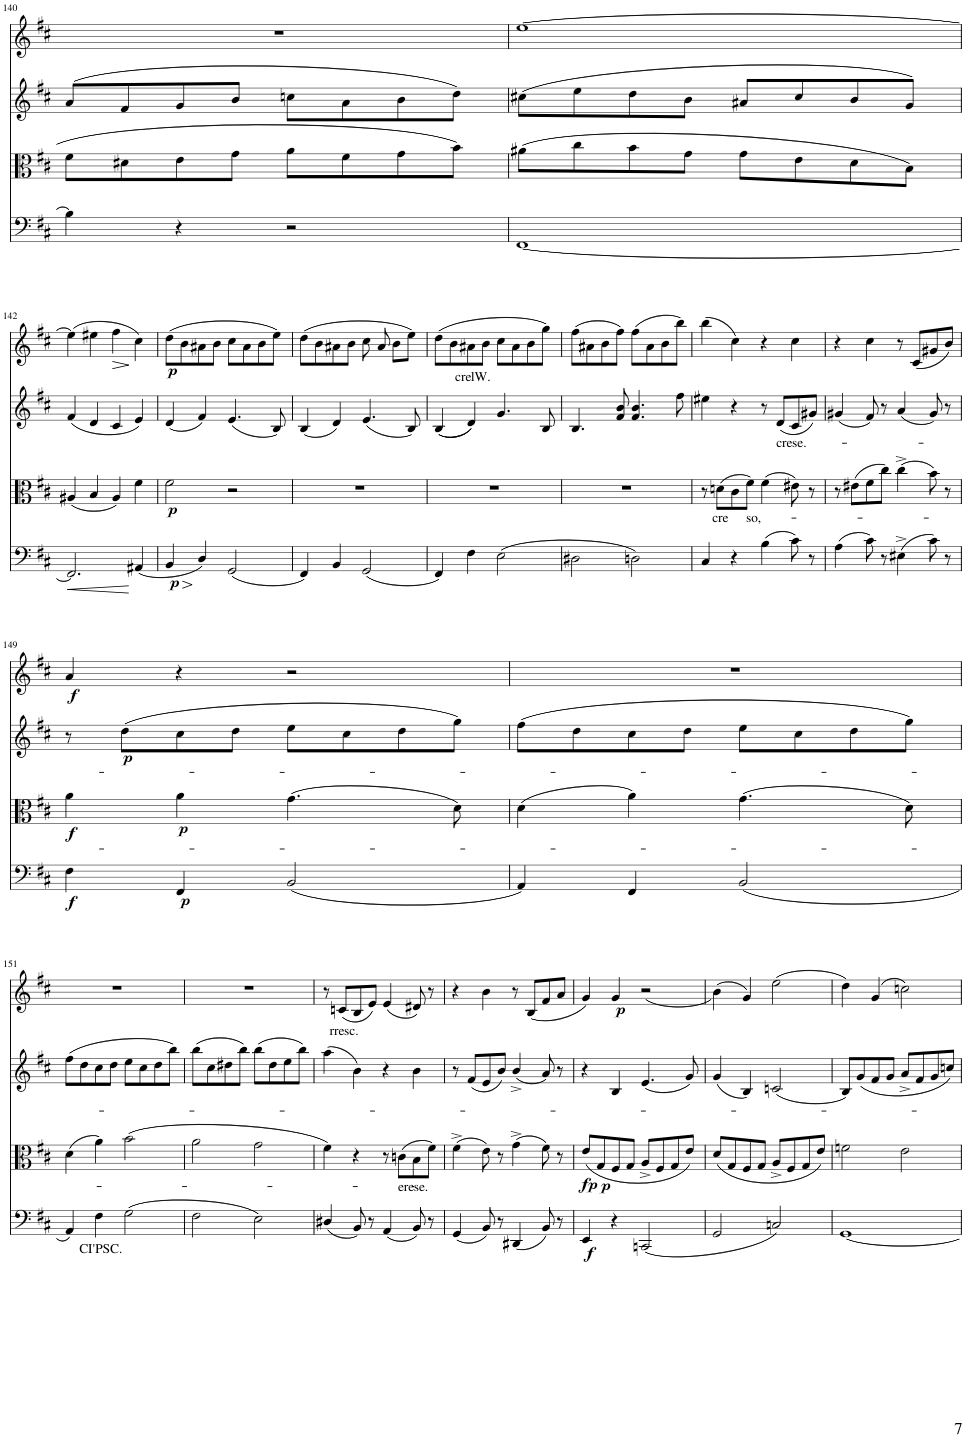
**kern	**text	**dynam	**kern	**text	**dynam	**kern	**text	**dynam	**kern	**text	**dynam
*part4	*part4	*part4	*part3	*part3	*part3	*part2	*part2	*part2	*part1	*part1	*part1
*staff4	*staff4	*staff4	*staff3	*staff3	*staff3	*staff2	*staff2	*staff2	*staff1	*staff1	*staff1
*I"Piano	*	*	*I"Piano	*	*	*I"Piano	*	*	*I"Piano	*	*
*I'Pno	*	*	*I'Pno	*	*	*I'Pno	*	*	*I'Pno	*	*
!!LO:PB:g=z
*clefF4	*	*	*clefC3	*	*	*clefG2	*	*	*clefG2	*	*
*k[f#c#]	*	*	*k[f#c#]	*	*	*k[f#c#]	*	*	*k[f#c#]	*	*
*M4/4	*	*	*M4/4	*	*	*M4/4	*	*	*M4/4	*	*
*met(c)	*	*	*met(c)	*	*	*met(c)	*	*	*met(c)	*	*
=140	=140	=140	=140	=140	=140	=140	=140	=140	=140	=140	=140
4B\]	.	.	8f#\L	.	.	(8a/L	.	.	1r	.	.
.	.	.	8d#X\	.	.	8f#/	.	.	.	.	.
4r	.	.	8e\	.	.	8g/	.	.	.	.	.
.	.	.	8g\J	.	.	8b/J	.	.	.	.	.
2r	.	.	8a\L	.	.	8ccn\L	.	.	.	.	.
.	.	.	8f#\	.	.	8a\	.	.	.	.	.
.	.	.	8g\	.	.	8b\	.	.	.	.	.
.	.	.	8b\J	.	.	8dd\J)	.	.	.	.	.
=141	=141	=141	=141	=141	=141	=141	=141	=141	=141	=141	=141
[1FF#	.	.	(8a#X\L	.	.	(8cc#X\L	.	.	[1ee	.	.
.	.	.	8cc#\	.	.	8ee\	.	.	.	.	.
.	.	.	8b\	.	.	8dd\	.	.	.	.	.
.	.	.	8g\J	.	.	8b\J	.	.	.	.	.
.	.	.	8g\L	.	.	8a#X/L	.	.	.	.	.
.	.	.	8e\	.	.	8cc#/	.	.	.	.	.
.	.	.	8d\	.	.	8b/	.	.	.	.	.
.	.	.	8B\J)	.	.	8g/J)	.	.	.	.	.
!!LO:LB:g=z
=142	=142	=142	=142	=142	=142	=142	=142	=142	=142	=142	=142
!	!	!LO:HP:b	!	!	!	!	!	!	!	!	!
2.FF#/]	.	<	(4A#X/	.	.	(4f#/	.	.	(4ee\]	.	.
.	.	.	4B/	.	.	4d/	.	.	4ee#X\	.	.
!	!	!	!	!	!	!	!	!	!	!	!LO:HP:b
.	.	.	4A#/)	.	.	4c#/	.	.	4ff#\	.	>
(4AA#X/	.	[	4f#\	.	.	4e/)	.	.	4cc#\)	.	]
=143	=143	=143	=143	=143	=143	=143	=143	=143	=143	=143	=143
!	!	!LO:HP:b	!	!	!	!	!	!	!	!	!
!	!	!LO:DY:n=1:b	!	!	!LO:DY:b	!	!	!	!	!	!LO:DY:b
4BB/	.	> p	2f#\	.	p	(4d/	.	.	(8dd\L	.	p
.	.	.	.	.	.	.	.	.	8b\	.	.
4D/)	.	]	.	.	.	4f#/)	.	.	8a#X\	.	.
.	.	.	.	.	.	.	.	.	8b\J	.	.
(2GG/	.	.	2r	.	.	(4.e/	.	.	8cc#\L	.	.
.	.	.	.	.	.	.	.	.	8a#\	.	.
.	.	.	.	.	.	.	.	.	8b\	.	.
.	.	.	.	.	.	8B/)	.	.	8ee\J)	.	.
=144	=144	=144	=144	=144	=144	=144	=144	=144	=144	=144	=144
4FF#/)	.	.	1r	.	.	(4B/	.	.	(8dd\L	.	.
.	.	.	.	.	.	.	.	.	8b\	.	.
4BB/	.	.	.	.	.	4d/)	.	.	8a#X\	.	.
.	.	.	.	.	.	.	.	.	8b\J	.	.
(2GG/	.	.	.	.	.	(4.e/	.	.	8cc#\	.	.
.	.	.	.	.	.	.	.	.	8a#/	.	.
.	.	.	.	.	.	.	.	.	8b\L	.	.
.	.	.	.	.	.	8B/)	.	.	8ee\J)	.	.
=145	=145	=145	=145	=145	=145	=145	=145	=145	=145	=145	=145
4FF#/)	.	.	1r	.	.	((4B/	.	.	(8dd\L	.	.
.	.	.	.	.	.	.	.	.	8b\	.	.
!	!	!	!	!	!	!	!	!	!	!LO:LY:b	!
4F#\	.	.	.	.	.	4d/))	.	.	8a#X\	crelW.	.
.	.	.	.	.	.	.	.	.	8b\J	.	.
(2E\	.	.	.	.	.	4.g/	.	.	8cc#\L	.	.
.	.	.	.	.	.	.	.	.	8a#\	.	.
.	.	.	.	.	.	.	.	.	8b\	.	.
.	.	.	.	.	.	8B/	.	.	8gg\J)	.	.
=146	=146	=146	=146	=146	=146	=146	=146	=146	=146	=146	=146
2D#X\	.	.	1r	.	.	4.B/	.	.	(8ff#\L	.	.
.	.	.	.	.	.	.	.	.	8a#X\	.	.
.	.	.	.	.	.	.	.	.	8b\	.	.
.	.	.	.	.	.	8f#/ 8b/	.	.	8ff#\J)	.	.
2Dn\)	.	.	.	.	.	4.f#/ 4.b/	.	.	(8ff#\L	.	.
.	.	.	.	.	.	.	.	.	8a#\	.	.
.	.	.	.	.	.	.	.	.	8b\	.	.
.	.	.	.	.	.	8ff#\	.	.	8bb\J)	.	.
=147	=147	=147	=147	=147	=147	=147	=147	=147	=147	=147	=147
4C#/	.	.	8r	.	.	4ee#X\	.	.	(4bb\	.	.
!	!	!	!	!LO:LY:b	!	!	!	!	!	!	!
.	.	.	(8dn\L	cre	.	.	.	.	.	.	.
4r	.	.	8c#\	.	.	4r	.	.	4cc#\)	.	.
!	!	!	!	!LO:LY:b	!	!	!	!	!	!	!
.	.	.	8f#\J)	so,-	.	.	.	.	.	.	.
(4B\	.	.	(4f#\	.	.	8r	.	.	4r	.	.
!	!	!	!	!	!	!	!LO:LY:b	!	!	!	!
.	.	.	.	.	.	(8d/L	crese.-	.	.	.	.
8c#\)	.	.	8e#X\)	.	.	8c#/	.	.	4cc#\	.	.
8r	.	.	8r	.	.	8g#X/J)	.	.	.	.	.
=148	=148	=148	=148	=148	=148	=148	=148	=148	=148	=148	=148
(4A\	.	.	8r	.	.	(4g#X/	.	.	4r	.	.
.	.	.	(8e#X\L	.	.	.	.	.	.	.	.
8c#\)	.	.	8f#\	.	.	8f#/)	.	.	4cc#\	.	.
8r	.	.	8cc#\J)	.	.	8r	.	.	.	.	.
(4E#X^\	.	.	(4cc#^\	.	.	(4a/	.	.	8r	.	.
.	.	.	.	.	.	.	.	.	(8c#/L	.	.
8c#\)	.	.	8b\)	.	.	8g#/)	.	.	8g#X/	.	.
8r	.	.	8r	.	.	8r	.	.	8b/J)	.	.
!!LO:LB:g=z
=149	=149	=149	=149	=149	=149	=149	=149	=149	=149	=149	=149
!	!	!LO:DY:b	!	!	!LO:DY:b	!	!	!	!	!	!LO:DY:b
4F#\	.	f	4a\	.	f	8r	.	.	4a/	.	f
!	!	!	!	!	!	!	!	!LO:DY:b	!	!	!
.	.	.	.	.	.	(8dd\L	.	p	.	.	.
!	!	!LO:DY:b	!	!	!LO:DY:b	!	!	!	!	!	!
4FF#/	.	p	4a\	.	p	8cc#\	.	.	4r	.	.
.	.	.	.	.	.	8dd\J	.	.	.	.	.
(2BB/	.	.	(4.g\	.	.	8ee\L	.	.	2r	.	.
.	.	.	.	.	.	8cc#\	.	.	.	.	.
.	.	.	.	.	.	8dd\	.	.	.	.	.
.	.	.	8d\)	.	.	8gg\J)	.	.	.	.	.
=150	=150	=150	=150	=150	=150	=150	=150	=150	=150	=150	=150
4AA/)	.	.	(4d\	.	.	(8ff#\L	.	.	1r	.	.
.	.	.	.	.	.	8dd\	.	.	.	.	.
4FF#/	.	.	4a\)	.	.	8cc#\	.	.	.	.	.
.	.	.	.	.	.	8dd\J	.	.	.	.	.
(2BB/	.	.	(4.g\	.	.	8ee\L	.	.	.	.	.
.	.	.	.	.	.	8cc#\	.	.	.	.	.
.	.	.	.	.	.	8dd\	.	.	.	.	.
.	.	.	8d\)	.	.	8gg\J)	.	.	.	.	.
!!LO:LB:g=z
=151	=151	=151	=151	=151	=151	=151	=151	=151	=151	=151	=151
4AA/)	.	.	(4d\	.	.	(8ff#\L	.	.	1r	.	.
.	.	.	.	.	.	8dd\	.	.	.	.	.
!	!LO:LY:b	!	!	!	!	!	!	!	!	!	!
4F#\	CI'PSC.	.	4a\)	.	.	8cc#\	.	.	.	.	.
.	.	.	.	.	.	8dd\J	.	.	.	.	.
(2G\	.	.	(2b\	.	.	8ee\L	.	.	.	.	.
.	.	.	.	.	.	8cc#\	.	.	.	.	.
.	.	.	.	.	.	8dd\	.	.	.	.	.
.	.	.	.	.	.	8bb\J)	.	.	.	.	.
=152	=152	=152	=152	=152	=152	=152	=152	=152	=152	=152	=152
2F#\	.	.	2a\	.	.	(8bb\L	.	.	1r	.	.
.	.	.	.	.	.	8cc#\	.	.	.	.	.
.	.	.	.	.	.	8dd#X\	.	.	.	.	.
.	.	.	.	.	.	8bb\J)	.	.	.	.	.
2E\)	.	.	2g\	.	.	(8bb\L	.	.	.	.	.
.	.	.	.	.	.	8dd#\	.	.	.	.	.
.	.	.	.	.	.	8ee\	.	.	.	.	.
.	.	.	.	.	.	8bb\J)	.	.	.	.	.
=153	=153	=153	=153	=153	=153	=153	=153	=153	=153	=153	=153
(4D#X/	.	.	4f#\)	.	.	(4aa\	.	.	8r	.	.
!	!	!	!	!	!	!	!	!	!	!LO:LY:b	!
.	.	.	.	.	.	.	.	.	(8cn/L	rresc.	.
8BB/)	.	.	4r	.	.	4b\)	.	.	8B/	.	.
8r	.	.	.	.	.	.	.	.	8e/J)	.	.
(4AA/	.	.	8r	.	.	4r	.	.	(4e/	.	.
!	!	!	!	!LO:LY:b	!	!	!	!	!	!	!
.	.	.	(8cn\L	-erese.-	.	.	.	.	.	.	.
8BB/)	.	.	8B\	.	.	4b\	.	.	8d#X/)	.	.
8r	.	.	8f#\J)	.	.	.	.	.	8r	.	.
=154	=154	=154	=154	=154	=154	=154	=154	=154	=154	=154	=154
(4GG/	.	.	(4f#^\	.	.	8r	.	.	4r	.	.
.	.	.	.	.	.	(8f#/L	.	.	.	.	.
8BB/)	.	.	8e\)	.	.	8e/	.	.	4b\	.	.
8r	.	.	8r	.	.	8b/J)	.	.	.	.	.
(4DD#X/	.	.	(4g^\	.	.	(4b^/	.	.	8r	.	.
.	.	.	.	.	.	.	.	.	(8B/L	.	.
8BB/)	.	.	8f#\)	.	.	8a/)	.	.	8f#/	.	.
8r	.	.	8r	.	.	8r	.	.	8a/J	.	.
=155	=155	=155	=155	=155	=155	=155	=155	=155	=155	=155	=155
!	!	!LO:DY:b	!	!	!LO:DY:b	!	!	!	!	!	!
4EE/	.	f	(8e/L	.	fp	4r	.	.	4g/)	.	.
!	!	!	!	!	!LO:DY:b	!	!	!	!	!	!
.	.	.	8G/	.	p	.	.	.	.	.	.
!	!	!	!	!	!	!	!	!	!	!	!LO:DY:b
4r	.	.	8F#/	.	.	4B/	.	.	4g/	.	p
.	.	.	8G/J	.	.	.	.	.	.	.	.
(2CCn/	.	.	8A^/L	.	.	(4.e/	.	.	(2r	.	.
.	.	.	8F#/	.	.	.	.	.	.	.	.
.	.	.	8G/	.	.	.	.	.	.	.	.
.	.	.	8e/J)	.	.	8g/)	.	.	.	.	.
=156	=156	=156	=156	=156	=156	=156	=156	=156	=156	=156	=156
2GG/	.	.	(8d/L	.	.	(4g/	.	.	(4b\)	.	.
.	.	.	8G/	.	.	.	.	.	.	.	.
.	.	.	8F#/	.	.	4B/)	.	.	4g/)	.	.
.	.	.	8G/J	.	.	.	.	.	.	.	.
2Cn/)	.	.	8A^/L	.	.	(2cn/	.	.	(2ee\	.	.
.	.	.	8F#/	.	.	.	.	.	.	.	.
.	.	.	8G/	.	.	.	.	.	.	.	.
.	.	.	8e/J)	.	.	.	.	.	.	.	.
=157	=157	=157	=157	=157	=157	=157	=157	=157	=157	=157	=157
[1GG	.	.	2fn\	.	.	8B/L)	.	.	4dd\)	.	.
.	.	.	.	.	.	(8g/	.	.	.	.	.
.	.	.	.	.	.	8f#/	.	.	(4g/	.	.
.	.	.	.	.	.	8g/J	.	.	.	.	.
.	.	.	2e\	.	.	8a^/L	.	.	2ccn\)	.	.
.	.	.	.	.	.	8f#/	.	.	.	.	.
.	.	.	.	.	.	8g/	.	.	.	.	.
.	.	.	.	.	.	8ccn/J)	.	.	.	.	.
=	=	=	=	=	=	=	=	=	=	=	=
*-	*-	*-	*-	*-	*-	*-	*-	*-	*-	*-	*-
